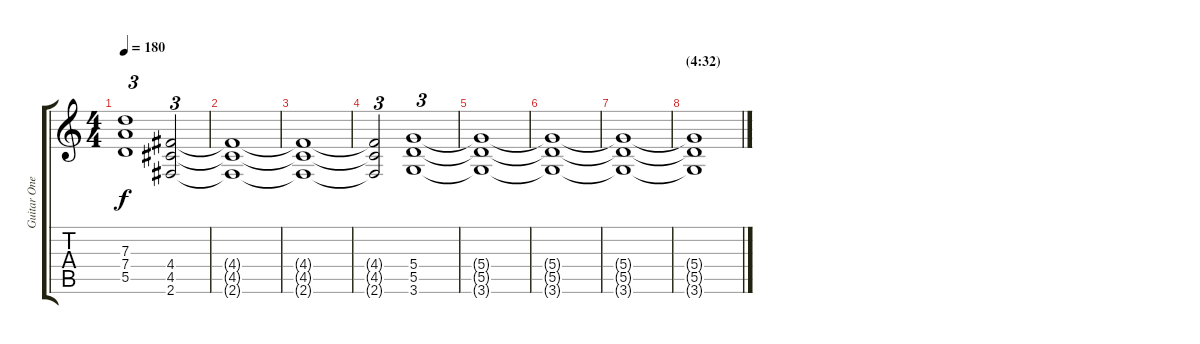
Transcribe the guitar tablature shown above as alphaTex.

\track ("Guitar One" "Guitar One") {instrument distortionguitar}
\staff {score tabs}
\tuning (E4 B3 G3 D3 A2 E2) {hide}
\ts (4 4)
\tempo 180
\clef g2
\ks c
(7.3{t} 7.4{t} 5.5{t}).1{tu (3 2) dy f} (4.4 4.5 2.6).2{tu (3 2) volume 10 instrument electricguitarclean} |
(4.4{t} 4.5{t} 2.6{t}).1 |
(4.4{t} 4.5{t} 2.6{t}).1 |
(4.4{t} 4.5{t} 2.6{t}).2{tu (3 2)} (5.4 5.5 3.6).1{tu (3 2)} |
(5.4{t} 5.5{t} 3.6{t}).1{volume 3} |
(5.4{t} 5.5{t} 3.6{t}).1 |
(5.4{t} 5.5{t} 3.6{t}).1 |
\section ("" "(4:32)")
(5.4{t} 5.5{t} 3.6{t}).1
